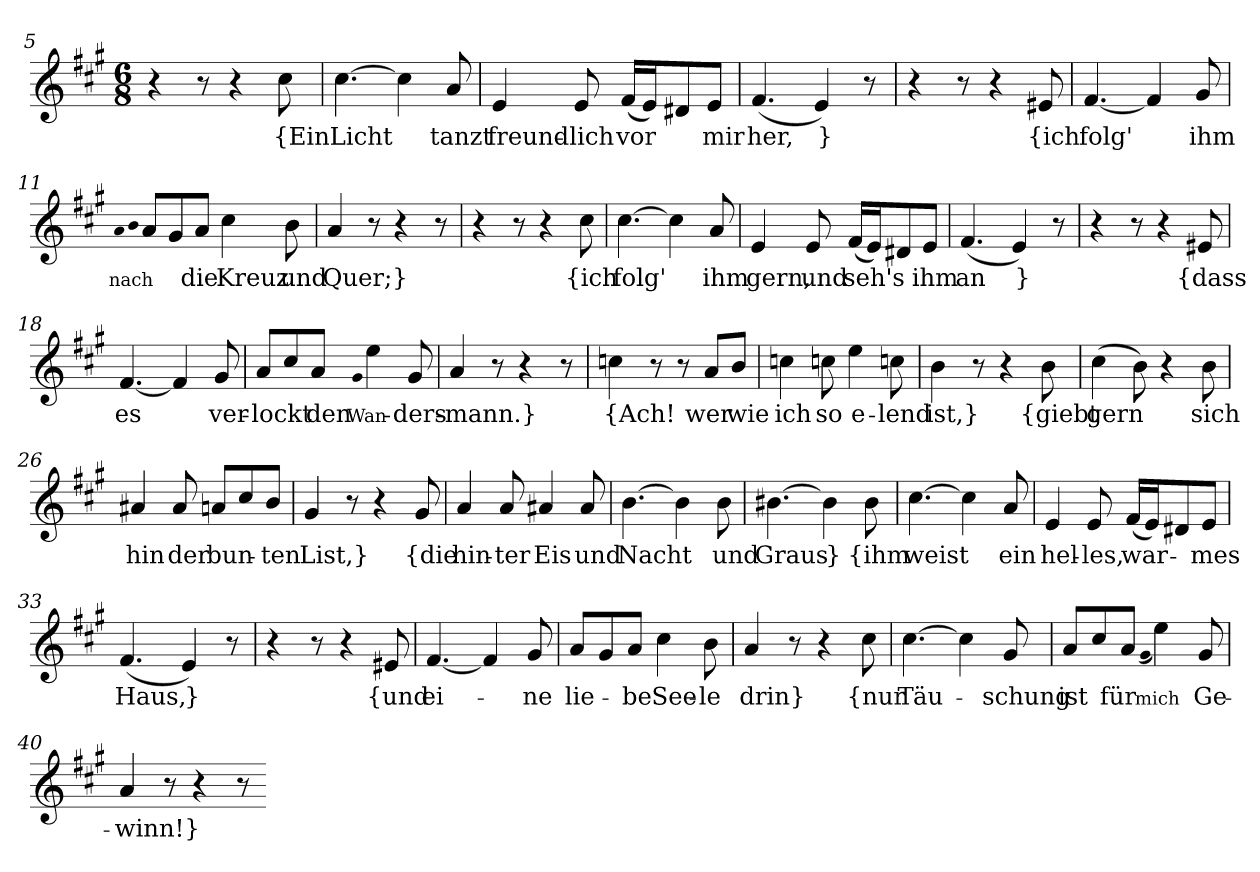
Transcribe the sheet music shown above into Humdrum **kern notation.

**kern	**text
*part1	*part1
*staff1	*staff1
*clefG2	*
*k[f#c#g#]	*
*M6/8	*
=5	=5
4r	.
8r	.
4r	.
8cc#	{Ein
=6	=6
[4.cc#	Licht
4cc#]	.
8a	tanzt
=7	=7
4e	freund-
8e	-lich
(16f#/LL	vor
16e/J)	.
8d#X/	.
8e/J	mir
=8	=8
(4.f#	her,
4e)	}
8r	.
=9	=9
4r	.
8r	.
4r	.
8e#X	{ich
=10	=10
[4.f#	folg'
4f#]	.
8g#	ihm
=11	=11
qa	nach
qb	.
8a/L	.
8g#/	.
8a/J	die
4cc#	Kreuz
8b	und
=12	=12
4a	Quer;}
8r	.
4r	.
8r	.
=13	=13
4r	.
8r	.
4r	.
8cc#	{ich
=14	=14
[4.cc#	folg'
4cc#]	.
8a	ihm
=15	=15
4e	gern,
8e	und
(16f#/LL	seh's
16e/J)	.
8d#X/	.
8e/J	ihm
=16	=16
(4.f#	an
4e)	}
8r	.
=17	=17
4r	.
8r	.
4r	.
8e#X	{dass
=18	=18
[4.f#	es
4f#]	.
8g#	ver-
=19	=19
8a/L	-lockt
8cc#/	.
8a/J	den
qg#	Wan-
4ee	.
8g#	-ders-
=20	=20
4a	-mann.}
8r	.
4r	.
8r	.
=22	=22
4ccn	{Ach!
8r	.
8r	.
8a/L	wer
8b/J	wie
=23	=23
4ccn	ich
8ccn	so
4ee	e-
8ccn	-lend
=24	=24
4b	ist,}
8r	.
4r	.
8b	{giebt
=25	=25
(4cc#	gern
8b)	.
4r	.
8b	sich
=26	=26
4a#X	hin
8a#	der
8an/L	bun-
8cc#/	.
8b/J	-ten
=27	=27
4g#	List,}
8r	.
4r	.
8g#	{die
=28	=28
4a	hin-
8a	-ter
4a#X	Eis
8a#	und
=29	=29
[4.b	Nacht
4b]	.
8b	und
=30	=30
[4.b#X	Graus
4b#]	}
8b#	{ihm
=31	=31
[4.cc#	weist
4cc#]	.
8a	ein
=32	=32
4e	hel-
8e	-les,
(16f#/LL	war-
16e/J)	.
8d#X/	.
8e/J	-mes
=33	=33
(4.f#	Haus,
4e)	}
8r	.
=34	=34
4r	.
8r	.
4r	.
8e#X	{und
=35	=35
[4.f#	ei-
4f#]	.
8g#	-ne
=36	=36
8a/L	lie-
8g#/	.
8a/J	-be
4cc#	See-
8b	-le
=37	=37
4a	drin}
8r	.
4r	.
8cc#	{nur
=38	=38
[4.cc#	Täu-
4cc#]	.
8g#	-schung
=39	=39
8a/L	ist
8cc#/	.
8a/J	für
(qg#	mich
4ee)	.
8g#	Ge-
=40	=40
4a	-winn!}
8r	.
4r	.
8r	.
=-	=-
*-	*-
